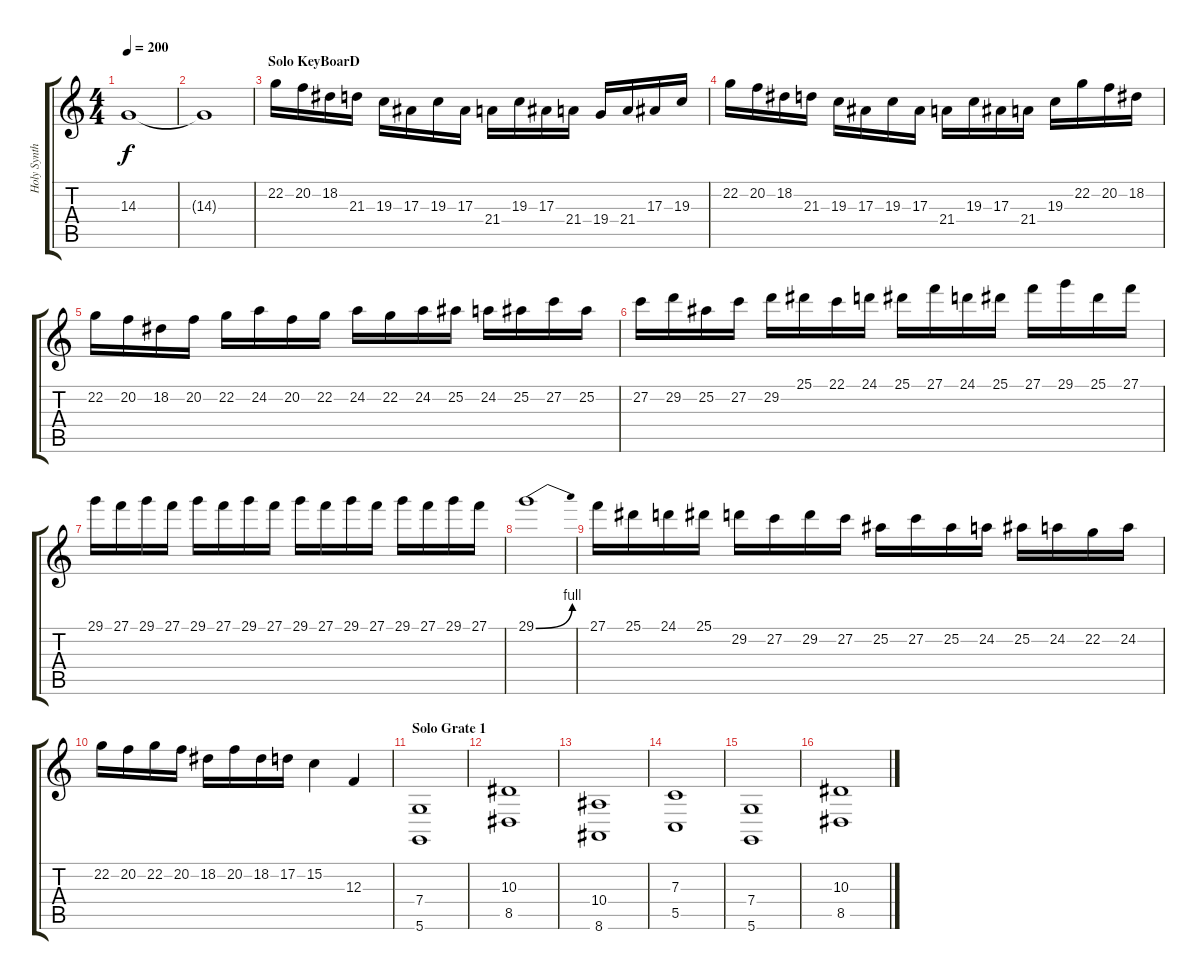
\track ("Holy Synthé" "Holy Synth") {instrument lead1square}
\staff {score tabs}
\tuning (D4 A3 F3 C3 G2 D2) {hide}
\ts (4 4)
\tempo 200
\clef g2
\ks c
14.3.1{dy f} |
14.3{t}.1 |
\section ("" "Solo KeyBoarD")
22.2.16 20.2.16 18.2.16 21.3.16 19.3.16 17.3.16 19.3.16 17.3.16 21.4.16 19.3.16 17.3.16 21.4.16 19.4.16 21.4.16 17.3.16 19.3.16 |
22.2.16 20.2.16 18.2.16 21.3.16 19.3.16 17.3.16 19.3.16 17.3.16 21.4.16 19.3.16 17.3.16 21.4.16 19.3.16 22.2.16 20.2.16 18.2.16 |
22.2.16 20.2.16 18.2.16 20.2.16 22.2.16 24.2.16 20.2.16 22.2.16 24.2.16 22.2.16 24.2.16 25.2.16 24.2.16 25.2.16 27.2.16 25.2.16 |
27.2.16 29.2.16 25.2.16 27.2.16 29.2.16 25.1.16 22.1.16 24.1.16 25.1.16 27.1.16 24.1.16 25.1.16 27.1.16 29.1.16 25.1.16 27.1.16 |
29.1.16 27.1.16 29.1.16 27.1.16 29.1.16 27.1.16 29.1.16 27.1.16 29.1.16 27.1.16 29.1.16 27.1.16 29.1.16 27.1.16 29.1.16 27.1.16 |
29.1{be (bend 0 0 60 4)}.1 |
27.1.16 25.1.16 24.1.16 25.1.16 29.2.16 27.2.16 29.2.16 27.2.16 25.2.16 27.2.16 25.2.16 24.2.16 25.2.16 24.2.16 22.2.16 24.2.16 |
22.2.16 20.2.16 22.2.16 20.2.16 18.2.16 20.2.16 18.2.16 17.2.16 15.2.4 12.3.4 |
\section ("" "Solo Grate 1")
(7.4 5.6).1{volume 13 instrument stringensemble1} |
(10.3 8.5).1 |
(10.4 8.6).1 |
(7.3 5.5).1 |
(7.4 5.6).1 |
(10.3 8.5).1
